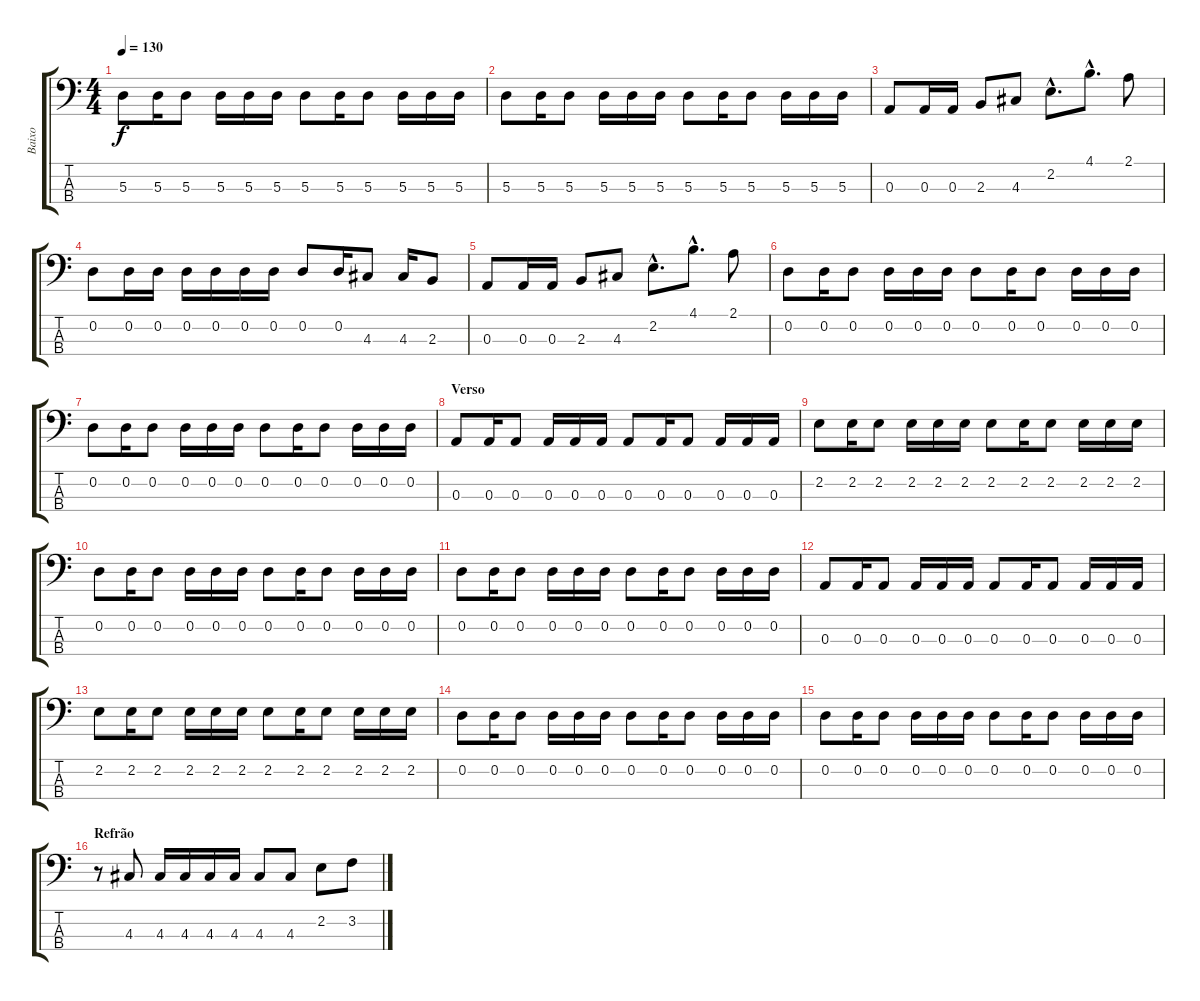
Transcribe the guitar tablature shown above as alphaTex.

\track ("Baixo" "Baixo") {instrument electricbassfinger}
\staff {score tabs}
\tuning (G2 D2 A1 E1) {hide}
\ts (4 4)
\tempo 130
\clef f4
\ks c
5.3.8{dy f} 5.3.16 5.3.8 5.3.16 5.3.16 5.3.16 5.3.8 5.3.16 5.3.8 5.3.16 5.3.16 5.3.16 |
5.3.8 5.3.16 5.3.8 5.3.16 5.3.16 5.3.16 5.3.8 5.3.16 5.3.8 5.3.16 5.3.16 5.3.16 |
0.3.8 0.3.16 0.3.16 2.3.8 4.3.8 2.2{hac}.8{d} 4.1{hac}.8{d} 2.1.8 |
0.2.8 0.2.16 0.2.16 0.2.16 0.2.16 0.2.16 0.2.16 0.2.8 0.2.16 4.3.8 4.3.16 2.3.8 |
0.3.8 0.3.16 0.3.16 2.3.8 4.3.8 2.2{hac}.8{d} 4.1{hac}.8{d} 2.1.8 |
0.2.8 0.2.16 0.2.8 0.2.16 0.2.16 0.2.16 0.2.8 0.2.16 0.2.8 0.2.16 0.2.16 0.2.16 |
0.2.8 0.2.16 0.2.8 0.2.16 0.2.16 0.2.16 0.2.8 0.2.16 0.2.8 0.2.16 0.2.16 0.2.16 |
\section ("" "Verso")
0.3.8 0.3.16 0.3.8 0.3.16 0.3.16 0.3.16 0.3.8 0.3.16 0.3.8 0.3.16 0.3.16 0.3.16 |
2.2.8 2.2.16 2.2.8 2.2.16 2.2.16 2.2.16 2.2.8 2.2.16 2.2.8 2.2.16 2.2.16 2.2.16 |
0.2.8 0.2.16 0.2.8 0.2.16 0.2.16 0.2.16 0.2.8 0.2.16 0.2.8 0.2.16 0.2.16 0.2.16 |
0.2.8 0.2.16 0.2.8 0.2.16 0.2.16 0.2.16 0.2.8 0.2.16 0.2.8 0.2.16 0.2.16 0.2.16 |
0.3.8 0.3.16 0.3.8 0.3.16 0.3.16 0.3.16 0.3.8 0.3.16 0.3.8 0.3.16 0.3.16 0.3.16 |
2.2.8 2.2.16 2.2.8 2.2.16 2.2.16 2.2.16 2.2.8 2.2.16 2.2.8 2.2.16 2.2.16 2.2.16 |
0.2.8 0.2.16 0.2.8 0.2.16 0.2.16 0.2.16 0.2.8 0.2.16 0.2.8 0.2.16 0.2.16 0.2.16 |
0.2.8 0.2.16 0.2.8 0.2.16 0.2.16 0.2.16 0.2.8 0.2.16 0.2.8 0.2.16 0.2.16 0.2.16 |
\section ("" "Refrão")
r.8 4.3.8 4.3.16 4.3.16 4.3.16 4.3.16 4.3.8 4.3.8 2.2.8 3.2.8
